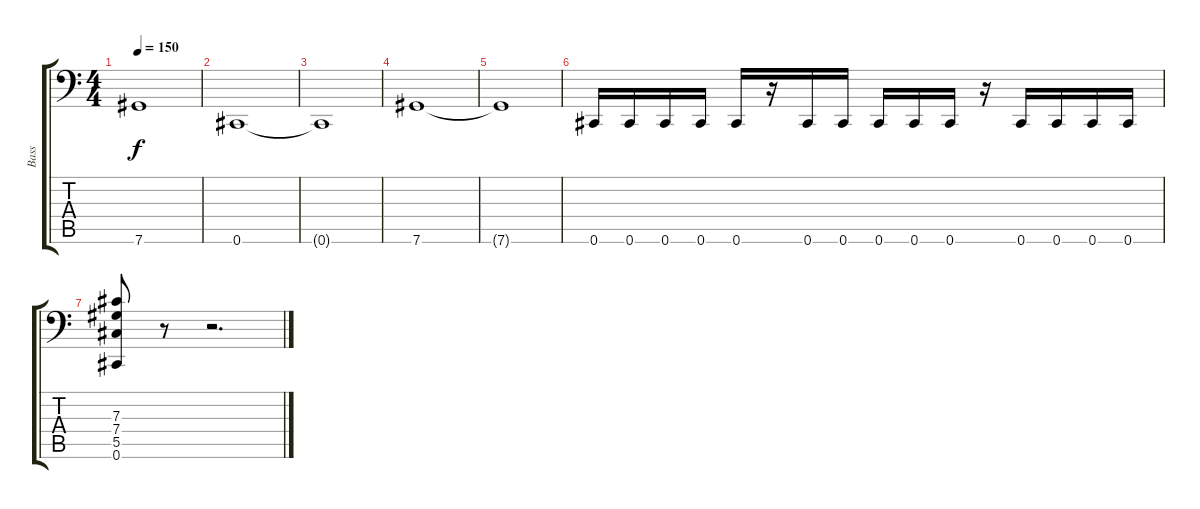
\track ("Bass " "Bass ") {instrument distortionguitar}
\staff {score tabs}
\tuning (Eb3 Bb2 Gb2 Db2 Ab1 Db1) {hide}
\ts (4 4)
\tempo 150
\clef f4
\ks c
7.6{t}.1{dy f} |
0.6.1 |
0.6{t}.1 |
7.6.1 |
7.6{t}.1 |
0.6.16 0.6.16 0.6.16 0.6.16 0.6.16 r.16 0.6.16 0.6.16 0.6.16 0.6.16 0.6.16 r.16 0.6.16 0.6.16 0.6.16 0.6.16 |
(7.3 7.4 5.5 0.6).8 r.8 r.2{d}
